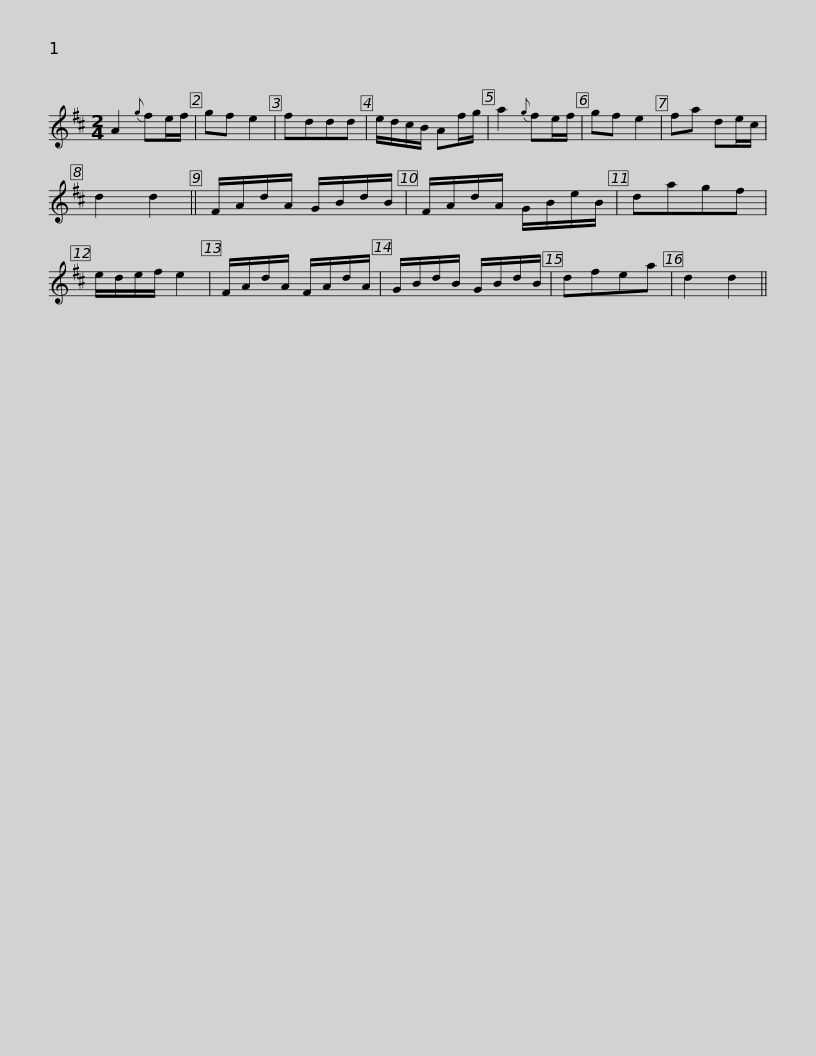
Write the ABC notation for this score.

X:1
L:1/8
M:2/4
I:linebreak $
K:D
V:1 treble
V:1
 A2{g} fe/f/ | gf e2 | fddd | e/d/c/B/ Af/g/ | a2{g} fe/f/ | %5
 gf e2 | fa de/c/ | d2 d2 || F/A/d/A/ G/B/d/B/ |$ F/A/d/A/ G/B/e/B/ | %10
 dagf | e/d/e/f/ e2 | F/A/d/A/ F/A/d/A/ | G/B/d/B/ G/B/d/B/ | dfea | %15
 d2 d2 || %16
